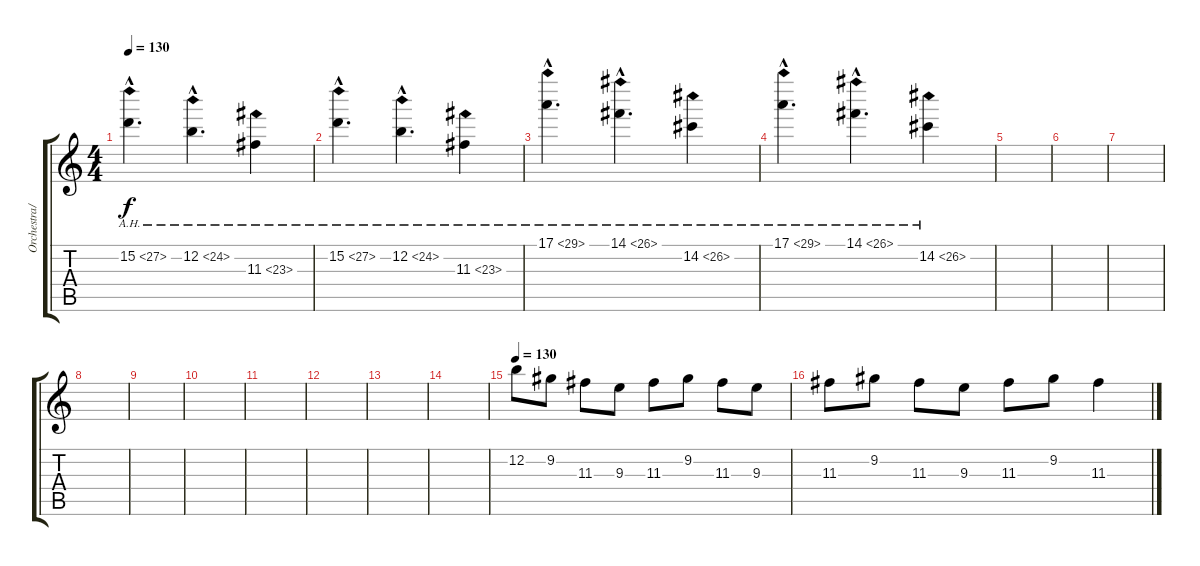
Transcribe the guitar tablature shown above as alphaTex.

\track ("Orchestra/Guitar 3" "Orchestra/") {instrument distortionguitar}
\staff {score tabs}
\tuning (E4 B3 G3 D3 A2 E2) {hide}
\ts (4 4)
\tempo 130
\clef g2
\ks c
15.2{ah 12 hac}.4{d dy f} 12.2{ah 12 hac}.4{d} 11.3{ah 12}.4 |
15.2{ah 12 hac}.4{d} 12.2{ah 12 hac}.4{d} 11.3{ah 12}.4 |
17.1{ah 12 hac}.4{d} 14.1{ah 12 hac}.4{d} 14.2{ah 12}.4 |
17.1{ah 12 hac}.4{d} 14.1{ah 12 hac}.4{d} 14.2{ah 12}.4 |
|
|
|
|
|
|
|
|
|
|
\tempo 130
12.2.8{balance 6 instrument distortionguitar} 9.2.8 11.3.8 9.3.8 11.3.8 9.2.8 11.3.8 9.3.8 |
11.3.8 9.2.8 11.3.8 9.3.8 11.3.8 9.2.8 11.3.4
